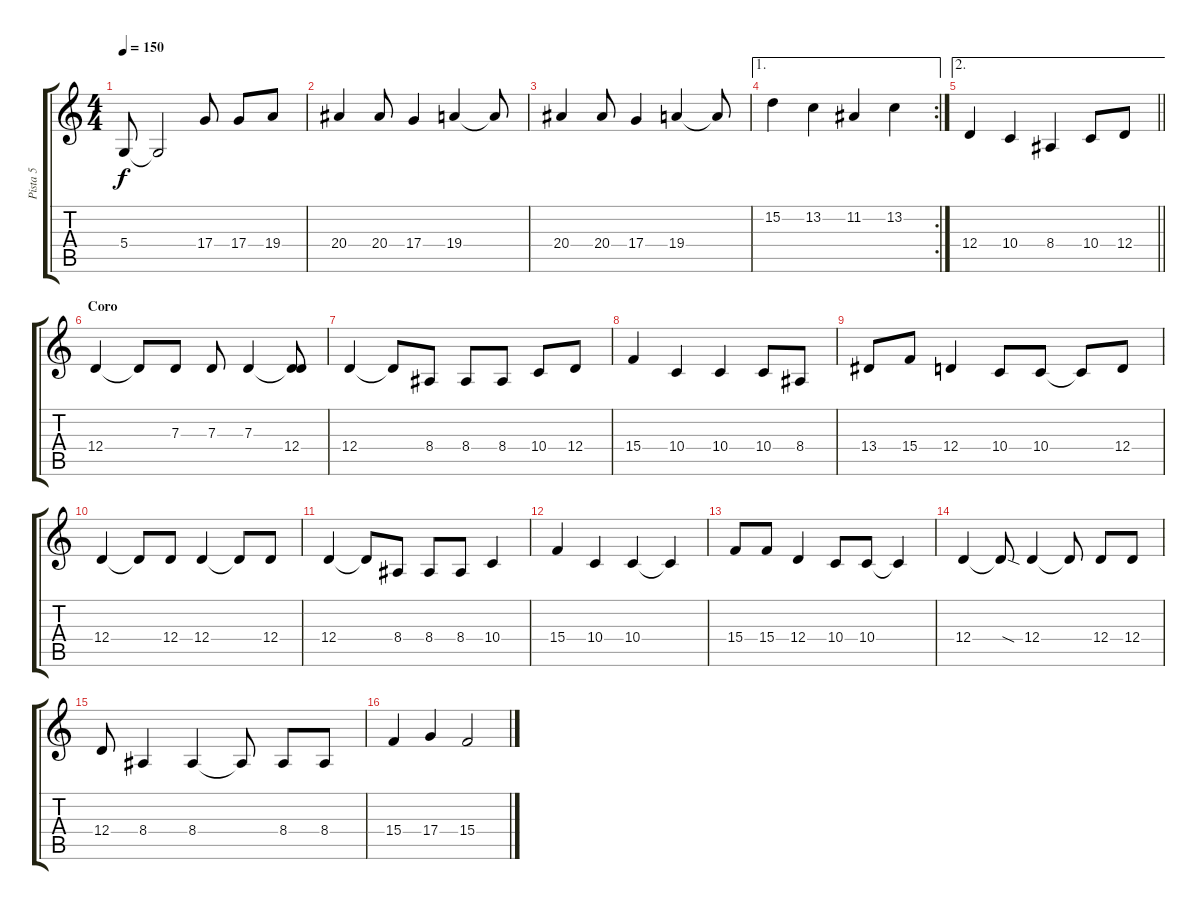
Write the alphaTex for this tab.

\track ("Pista 5" "Pista 5") {instrument synthbrass2}
\staff {score tabs}
\tuning (E4 B3 G3 D3 A2 E2) {hide}
\ts (4 4)
\tempo 150
\clef g2
\ks c
5.4.8{dy f} 5.4{t}.2 17.4.8 17.4.8 19.4.8 |
20.4.4 20.4.8 17.4.4 19.4.4 19.4{t}.8 |
20.4.4 20.4.8 17.4.4 19.4.4 19.4{t}.8 |
\ae 1
\rc 2
15.2.4 13.2.4 11.2.4 13.2.4 |
\ae 2
\barLineRight lightlight
12.4.4 10.4.4 8.4.4 10.4.8 12.4.8 |
\section ("" "Coro")
12.4.4 12.4{t}.8 7.3.8 7.3.8 7.3.4 (7.3{t} 12.4).8 |
12.4.4 12.4{t}.8 8.4.8 8.4.8 8.4.8 10.4.8 12.4.8 |
15.4.4 10.4.4 10.4.4 10.4.8 8.4.8 |
13.4.8 15.4.8 12.4.4 10.4.8 10.4.8 10.4{t}.8 12.4.8 |
12.4.4 12.4{t}.8 12.4.8 12.4.4 12.4{t}.8 12.4.8 |
12.4.4 12.4{t}.8 8.4.8 8.4.8 8.4.8 10.4.4 |
15.4.4 10.4.4 10.4.4 10.4{t}.4 |
15.4.8 15.4.8 12.4.4 10.4.8 10.4.8 10.4{t}.4 |
12.4.4 12.4{sod t}.8 12.4.4 12.4{t}.8 12.4.8 12.4.8 |
12.4.8 8.4.4 8.4.4 8.4{t}.8 8.4.8 8.4.8 |
15.4.4 17.4.4 15.4.2
